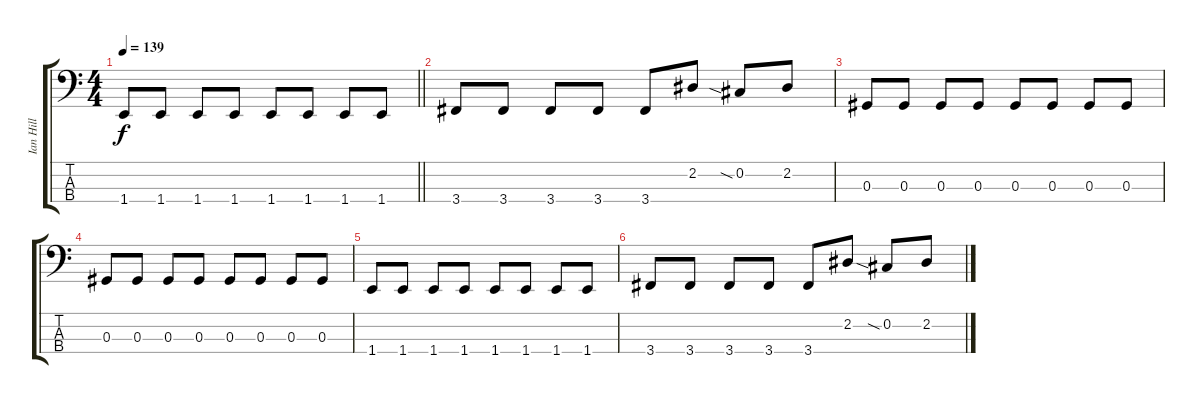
\track ("Ian Hill" "Ian Hill") {instrument electricbassfinger}
\staff {score tabs}
\tuning (Gb2 Db2 Ab1 Eb1) {hide}
\ts (4 4)
\tempo 139
\clef f4
\barLineRight lightlight
\ks c
1.4.8{dy f} 1.4.8 1.4.8 1.4.8 1.4.8 1.4.8 1.4.8 1.4.8 |
3.4.8 3.4.8 3.4.8 3.4.8 3.4.8 2.2.8 0.2{sia}.8 2.2.8 |
0.3.8 0.3.8 0.3.8 0.3.8 0.3.8 0.3.8 0.3.8 0.3.8 |
0.3.8 0.3.8 0.3.8 0.3.8 0.3.8 0.3.8 0.3.8 0.3.8 |
1.4.8 1.4.8 1.4.8 1.4.8 1.4.8 1.4.8 1.4.8 1.4.8 |
3.4.8 3.4.8 3.4.8 3.4.8 3.4.8 2.2.8 0.2{sia}.8 2.2.8
